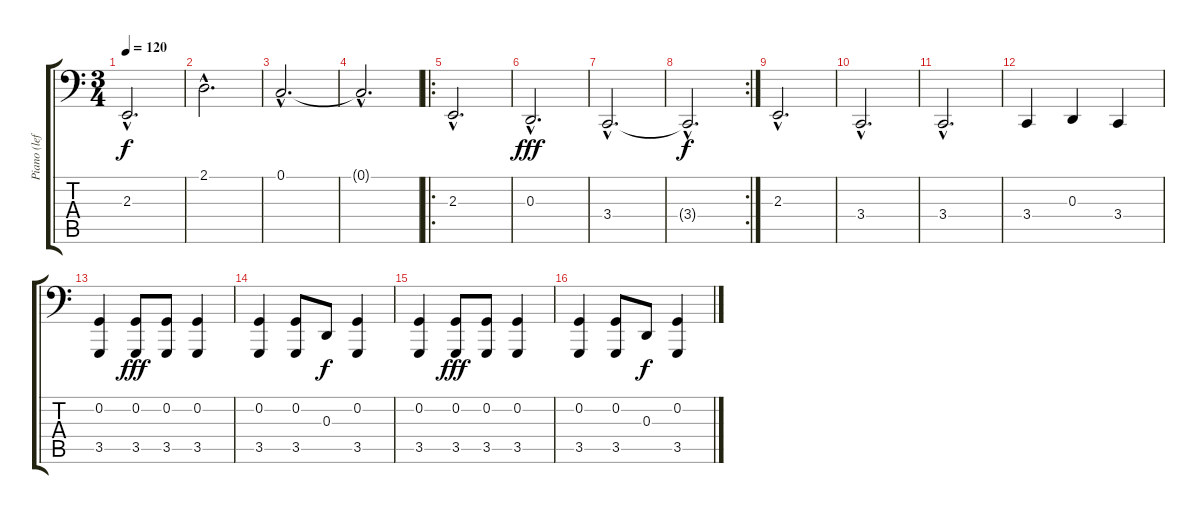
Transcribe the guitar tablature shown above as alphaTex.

\track ("Piano (left hand)" "Piano (lef") {instrument acousticgrandpiano}
\staff {score tabs}
\tuning (C3 G2 D2 A1 E1 B0) {hide}
\ts (3 4)
\tempo 120
\clef f4
\ks c
2.3{hac}.2{d dy f} |
2.1{hac}.2{d} |
0.1{hac}.2{d} |
0.1{hac t}.2{d} |
\ro
2.3{hac}.2{d} |
0.3{hac}.2{d dy fff} |
3.4{hac}.2{d} |
\rc 2
3.4{hac t}.2{d dy f} |
2.3{hac}.2{d} |
3.4{hac}.2{d} |
3.4{hac}.2{d} |
3.4.4 0.3.4 3.4.4 |
(0.2 3.5).4 (0.2 3.5).8{dy fff} (0.2 3.5).8 (0.2 3.5).4 |
(0.2 3.5).4 (0.2 3.5).8 0.3.8{dy f} (0.2 3.5).4 |
(0.2 3.5).4 (0.2 3.5).8{dy fff} (0.2 3.5).8 (0.2 3.5).4 |
(0.2 3.5).4 (0.2 3.5).8 0.3.8{dy f} (0.2 3.5).4
